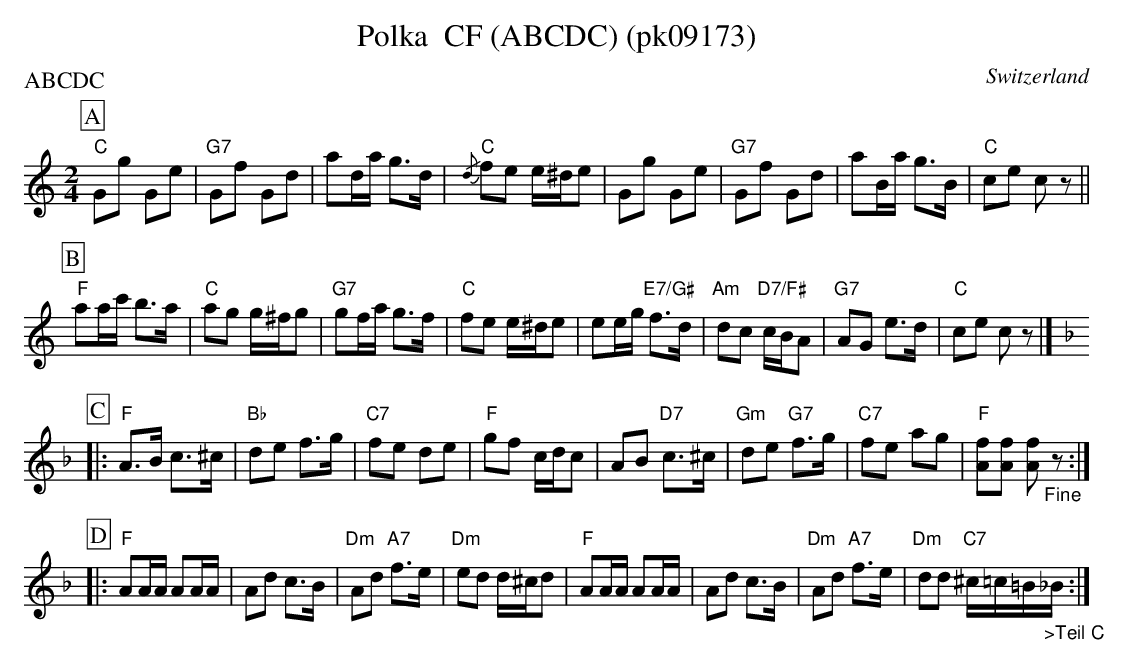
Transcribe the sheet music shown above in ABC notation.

X:1
T: Polka  CF (ABCDC) (pk09173)
P:ABCDC
M:2/4
L:1/8
O:Switzerland
K:C major
[P:A] "C"Gg Ge | "G7"Gf Gd | ad/a/ g>d | {/d}"C"fe e/^d/e | Gg Ge | "G7"Gf Gd | aB/a/ g>B | "C"ce cz ||
[P:B] "F"aa/c'/ b>a | "C"ag g/^f/g | "G7"gf/a/ g>f | "C"fe e/^d/e | ee/g/ "E7/G#"f>d | "Am"dc "D7/F#"c/B/A | "G7"AG e>d | "C"ce cz |]  [K:F]
[P:C] |: "F"A>B c>^c | "Bb"de f>g | "C7"fe de | "F"gf c/d/c | AB "D7"c>^c | "Gm"de "G7"f>g | "C7"fe ag | "F"[Af][Af] [Af]"_Fine"z :|
[P:D] |: "F"AA/A/ AA/A/ | Ad c>B | "Dm"Ad "A7"f>e | "Dm"ed d/^c/d | "F"AA/A/ AA/A/ | Ad c>B | "Dm"Ad "A7"f>e | "Dm"dd "C7"^c/=c/=B/"_>Teil C"_B/ :|
